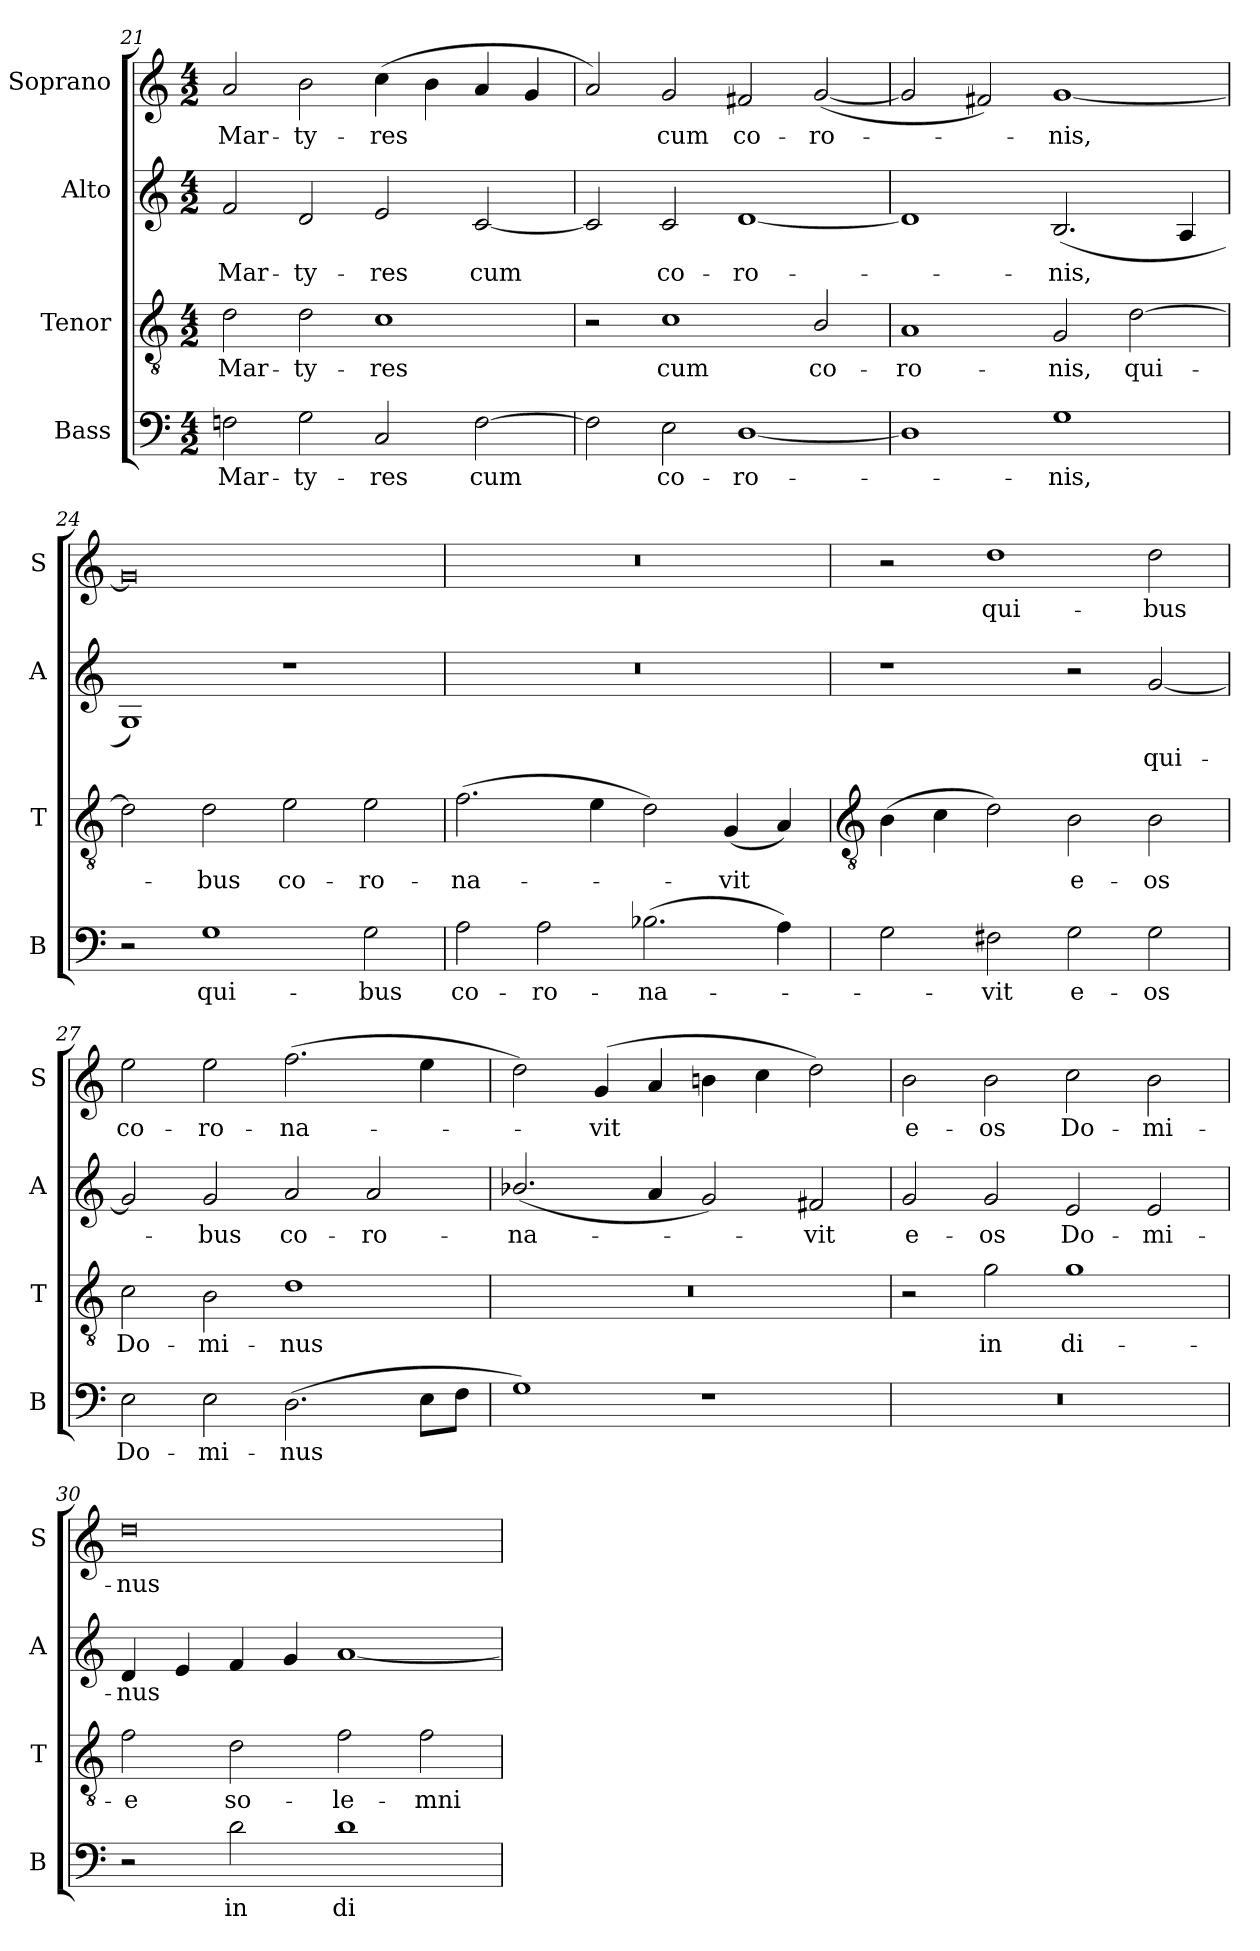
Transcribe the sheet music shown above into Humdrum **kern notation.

**kern	**text	**kern	**text	**kern	**text	**kern	**text
*part4	*part4	*part3	*part3	*part2	*part2	*part1	*part1
*staff4	*staff4	*staff3	*staff3	*staff2	*staff2	*staff1	*staff1
*I"Bass	*	*I"Tenor	*	*I"Alto	*	*I"Soprano	*
*I'B	*	*I'T	*	*I'A	*	*I'S	*
*clefF4	*	*clefGv2	*	*clefG2	*	*clefG2	*
*k[]	*	*k[]	*	*k[]	*	*k[]	*
*C:	*	*C:	*	*C:	*	*C:	*
*M4/2	*	*M4/2	*	*M4/2	*	*M4/2	*
=21	=21	=21	=21	=21	=21	=21	=21
!	!LO:LY:b	!	!LO:LY:b	!	!LO:LY:b	!	!LO:LY:b
2Fn	Mar-	2d	Mar-	2f	Mar-	2a	Mar-
!	!LO:LY:b	!	!LO:LY:b	!	!LO:LY:b	!	!LO:LY:b
2G	-ty-	2d	-ty-	2d	-ty-	2b	-ty-
!	!LO:LY:b	!	!LO:LY:b	!	!LO:LY:b	!	!LO:LY:b
2C	-res	1c	-res	2e	-res	(>4cc	-res
.	.	.	.	.	.	4b	.
!	!LO:LY:b	!	!	!	!LO:LY:b	!	!
[2F	cum	.	.	[2c	cum	4a	.
.	.	.	.	.	.	4g	.
=22	=22	=22	=22	=22	=22	=22	=22
2F]	.	2r	.	2c]	.	2a)	.
!	!LO:LY:b	!	!LO:LY:b	!	!LO:LY:b	!	!LO:LY:b
2E	co-	1c	cum	2c	co-	2g	cum
!	!LO:LY:b	!	!	!	!LO:LY:b	!	!LO:LY:b
[1D/	-ro-	.	.	[1d	-ro-	2f#X	co-
!	!	!	!LO:LY:b	!	!	!	!LO:LY:b
.	.	2B/	co-	.	.	(<[2g	-ro-
=23	=23	=23	=23	=23	=23	=23	=23
!	!	!	!LO:LY:b	!	!	!	!
1D/]	.	1A	-ro-	1d]	.	2g]	.
.	.	.	.	.	.	2f#X)	.
!	!LO:LY:b	!	!LO:LY:b	!	!LO:LY:b	!	!LO:LY:b
1G	nis,	2G	-nis,	(<2.B	nis,	[1g	nis,
!	!	!	!LO:LY:b	!	!	!	!
.	.	[2d	qui-	.	.	.	.
.	.	.	.	4A	.	.	.
=24	=24	=24	=24	=24	=24	=24	=24
2r	.	2d]	.	1G)	.	0g]	.
!	!LO:LY:b	!	!LO:LY:b	!	!	!	!
1G	qui-	2d	bus	.	.	.	.
!	!	!	!LO:LY:b	!	!	!	!
.	.	2e	co-	1r	.	.	.
!	!LO:LY:b	!	!LO:LY:b	!	!	!	!
2G	-bus	2e	-ro-	.	.	.	.
=25	=25	=25	=25	=25	=25	=25	=25
!	!LO:LY:b	!	!LO:LY:b	!	!	!	!
2A	co-	(>2.f	-na-	0r	.	0r	.
!	!LO:LY:b	!	!	!	!	!	!
2A	-ro-	.	.	.	.	.	.
.	.	4e	.	.	.	.	.
!	!LO:LY:b	!	!	!	!	!	!
(>2.B-X	-na-	2d)	.	.	.	.	.
!	!	!	!LO:LY:b	!	!	!	!
.	.	(<4G	vit	.	.	.	.
4A)	.	4A)	.	.	.	.	.
!!LO:LB:g=z
=26	=26	=26	=26	=26	=26	=26	=26
*	*	*clefGv2	*	*	*	*	*
2G	.	(>4B	.	1r	.	2r	.
.	.	4c	.	.	.	.	.
!	!LO:LY:b	!	!	!	!	!	!LO:LY:b
2F#X	vit	2d)	.	.	.	1dd	qui-
!	!LO:LY:b	!	!LO:LY:b	!	!	!	!
2G	e-	2B	e-	2r	.	.	.
!	!LO:LY:b	!	!LO:LY:b	!	!LO:LY:b	!	!LO:LY:b
2G	-os	2B	-os	[2g	qui-	2dd	-bus
=27	=27	=27	=27	=27	=27	=27	=27
!	!LO:LY:b	!	!LO:LY:b	!	!	!	!LO:LY:b
2E	Do-	2c	Do-	2g]	.	2ee	co-
!	!LO:LY:b	!	!LO:LY:b	!	!LO:LY:b	!	!LO:LY:b
2E	-mi-	2B	-mi-	2g	bus	2ee	-ro-
!	!LO:LY:b	!	!LO:LY:b	!	!LO:LY:b	!	!LO:LY:b
(>2.D	-nus	1d	-nus	2a	co-	(>2.ff	-na-
!	!	!	!	!	!LO:LY:b	!	!
.	.	.	.	2a	-ro-	.	.
8EL	.	.	.	.	.	4ee	.
8FJ	.	.	.	.	.	.	.
=28	=28	=28	=28	=28	=28	=28	=28
!	!	!	!	!	!LO:LY:b	!	!
1G)	.	0r	.	(<2.b-X/	-na-	2dd)	.
!	!	!	!	!	!	!	!LO:LY:b
.	.	.	.	.	.	(>4g	vit
.	.	.	.	4a	.	4a	.
1r	.	.	.	2g)	.	4bn	.
.	.	.	.	.	.	4cc	.
!	!	!	!	!	!LO:LY:b	!	!
.	.	.	.	2f#X	vit	2dd)	.
=29	=29	=29	=29	=29	=29	=29	=29
!	!	!	!	!	!LO:LY:b	!	!LO:LY:b
0r	.	2r	.	2g	e-	2b	e-
!	!	!	!LO:LY:b	!	!LO:LY:b	!	!LO:LY:b
.	.	2g	in	2g	-os	2b	-os
!	!	!	!LO:LY:b	!	!LO:LY:b	!	!LO:LY:b
.	.	1g	di-	2e	Do-	2cc	Do-
!	!	!	!	!	!LO:LY:b	!	!LO:LY:b
.	.	.	.	2e	-mi-	2b	-mi-
=30	=30	=30	=30	=30	=30	=30	=30
!	!	!	!LO:LY:b	!	!LO:LY:b	!	!LO:LY:b
2r	.	2f	-e	4d	-nus	0dd	-nus
.	.	.	.	4e	.	.	.
!	!LO:LY:b	!	!LO:LY:b	!	!	!	!
2d	in	2d	so-	4f	.	.	.
.	.	.	.	4g	.	.	.
!	!LO:LY:b	!	!LO:LY:b	!	!	!	!
1d	di-	2f	-le-	[1a	.	.	.
!	!	!	!LO:LY:b	!	!	!	!
.	.	2f	-mni-	.	.	.	.
=	=	=	=	=	=	=	=
*-	*-	*-	*-	*-	*-	*-	*-
